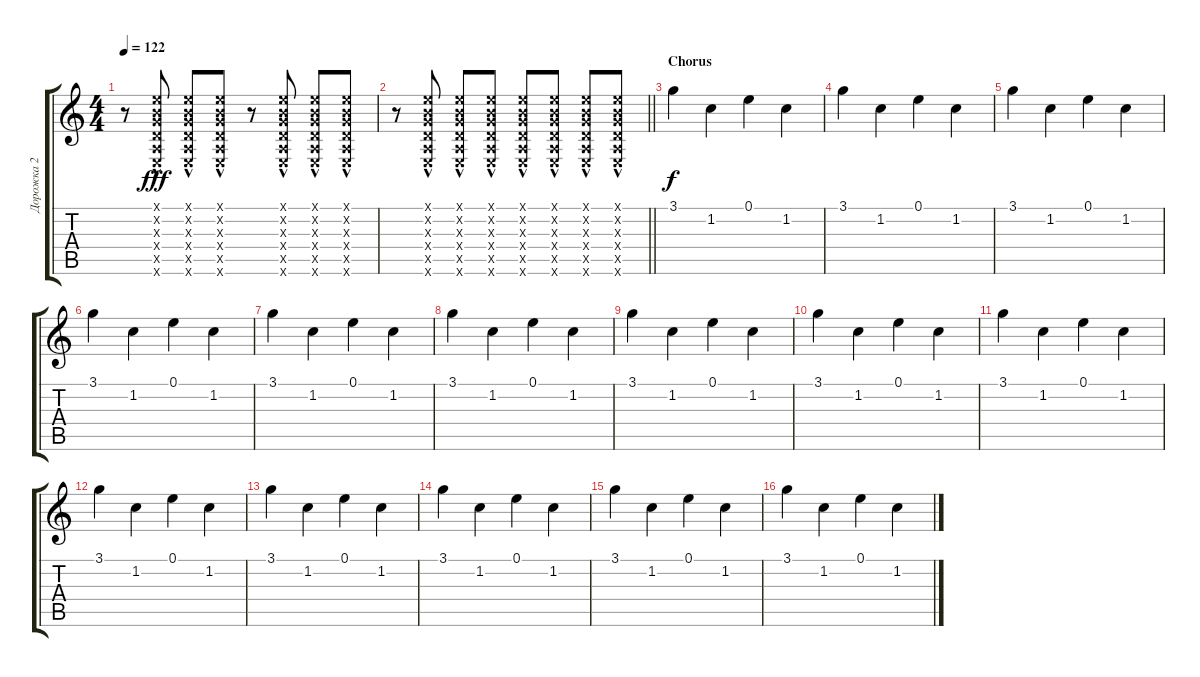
\track ("Дорожка 2" "Дорожка 2") {instrument distortionguitar}
\staff {score tabs}
\tuning (E4 B3 G3 D3 A2 E2) {hide}
\ts (4 4)
\tempo 122
\clef g2
\ks c
r.8{dy fff} (0.1{hac x} 0.2{hac x} 0.3{hac x} 0.4{hac x} 0.5{hac x} 0.6{hac x}).8 (0.1{hac x} 0.2{hac x} 0.3{hac x} 0.4{hac x} 0.5{hac x} 0.6{hac x}).8 (0.1{hac x} 0.2{hac x} 0.3{hac x} 0.4{hac x} 0.5{hac x} 0.6{hac x}).8 r.8 (0.1{hac x} 0.2{hac x} 0.3{hac x} 0.4{hac x} 0.5{hac x} 0.6{hac x}).8 (0.1{hac x} 0.2{hac x} 0.3{hac x} 0.4{hac x} 0.5{hac x} 0.6{hac x}).8 (0.1{hac x} 0.2{hac x} 0.3{hac x} 0.4{hac x} 0.5{hac x} 0.6{hac x}).8 |
\barLineRight lightlight
r.8 (0.1{hac x} 0.2{hac x} 0.3{hac x} 0.4{hac x} 0.5{hac x} 0.6{hac x}).8 (0.1{hac x} 0.2{hac x} 0.3{hac x} 0.4{hac x} 0.5{hac x} 0.6{hac x}).8 (0.1{hac x} 0.2{hac x} 0.3{hac x} 0.4{hac x} 0.5{hac x} 0.6{hac x}).8 (0.1{hac x} 0.2{hac x} 0.3{hac x} 0.4{hac x} 0.5{hac x} 0.6{hac x}).8 (0.1{hac x} 0.2{hac x} 0.3{hac x} 0.4{hac x} 0.5{hac x} 0.6{hac x}).8 (0.1{hac x} 0.2{hac x} 0.3{hac x} 0.4{hac x} 0.5{hac x} 0.6{hac x}).8 (0.1{hac x} 0.2{hac x} 0.3{hac x} 0.4{hac x} 0.5{hac x} 0.6{hac x}).8 |
\section ("" "Chorus")
3.1.4{dy f} 1.2.4 0.1.4 1.2.4 |
3.1.4 1.2.4 0.1.4 1.2.4 |
3.1.4 1.2.4 0.1.4 1.2.4 |
3.1.4 1.2.4 0.1.4 1.2.4 |
3.1.4 1.2.4 0.1.4 1.2.4 |
3.1.4 1.2.4 0.1.4 1.2.4 |
3.1.4 1.2.4 0.1.4 1.2.4 |
3.1.4 1.2.4 0.1.4 1.2.4 |
3.1.4 1.2.4 0.1.4 1.2.4 |
3.1.4 1.2.4 0.1.4 1.2.4 |
3.1.4 1.2.4 0.1.4 1.2.4 |
3.1.4 1.2.4 0.1.4 1.2.4 |
3.1.4 1.2.4 0.1.4 1.2.4 |
3.1.4 1.2.4 0.1.4 1.2.4
